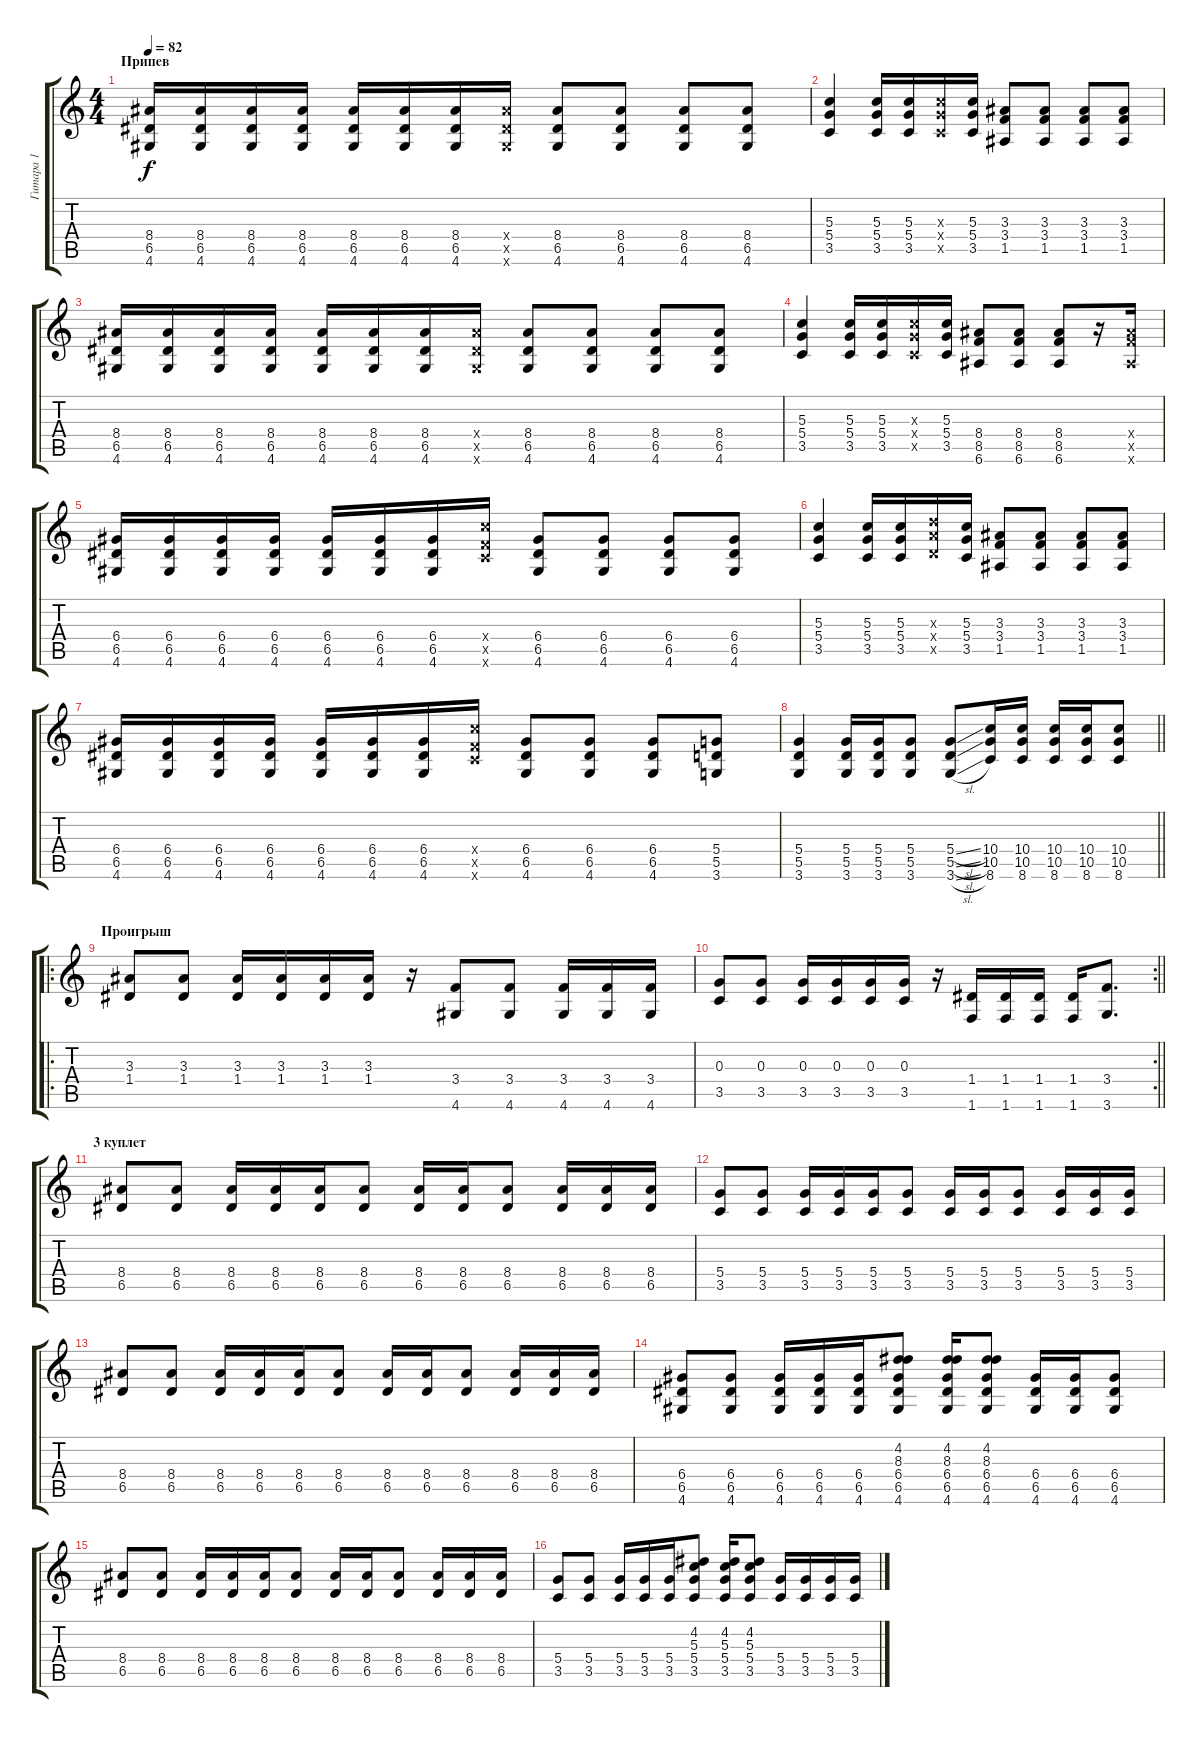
\track ("Гитара 1" "Гитара 1") {instrument electricguitarjazz}
\staff {score tabs}
\tuning (E4 B3 G3 D3 A2 E2) {hide}
\ts (4 4)
\section ("" "Припев")
\tempo 82
\clef g2
\ks c
(8.4 6.5 4.6).16{dy f instrument distortionguitar} (8.4 6.5 4.6).16 (8.4 6.5 4.6).16 (8.4 6.5 4.6).16 (8.4 6.5 4.6).16 (8.4 6.5 4.6).16 (8.4 6.5 4.6).16 (8.4{x} 6.5{x} 4.6{x}).16 (8.4 6.5 4.6).8 (8.4 6.5 4.6).8 (8.4 6.5 4.6).8 (8.4 6.5 4.6).8 |
(5.3 5.4 3.5).4 (5.3 5.4 3.5).16 (5.3 5.4 3.5).16 (5.3{x} 5.4{x} 3.5{x}).16 (5.3 5.4 3.5).16 (3.3 3.4 1.5).8 (3.3 3.4 1.5).8 (3.3 3.4 1.5).8 (3.3 3.4 1.5).8 |
(8.4 6.5 4.6).16 (8.4 6.5 4.6).16 (8.4 6.5 4.6).16 (8.4 6.5 4.6).16 (8.4 6.5 4.6).16 (8.4 6.5 4.6).16 (8.4 6.5 4.6).16 (8.4{x} 6.5{x} 4.6{x}).16 (8.4 6.5 4.6).8 (8.4 6.5 4.6).8 (8.4 6.5 4.6).8 (8.4 6.5 4.6).8 |
(5.3 5.4 3.5).4 (5.3 5.4 3.5).16 (5.3 5.4 3.5).16 (5.3{x} 5.4{x} 3.5{x}).16 (5.3 5.4 3.5).16 (8.4 8.5 6.6).8 (8.4 8.5 6.6).8 (8.4 8.5 6.6).8 r.16 (8.4{x} 8.5{x} 6.6{x}).16 |
(6.4 6.5 4.6).16 (6.4 6.5 4.6).16 (6.4 6.5 4.6).16 (6.4 6.5 4.6).16 (6.4 6.5 4.6).16 (6.4 6.5 4.6).16 (6.4 6.5 4.6).16 (10.4{x} 8.5{x} 8.6{x}).16 (6.4 6.5 4.6).8 (6.4 6.5 4.6).8 (6.4 6.5 4.6).8 (6.4 6.5 4.6).8 |
(5.3 5.4 3.5).4 (5.3 5.4 3.5).16 (5.3 5.4 3.5).16 (7.3{x} 7.4{x} 5.5{x}).16 (5.3 5.4 3.5).16 (3.3 3.4 1.5).8 (3.3 3.4 1.5).8 (3.3 3.4 1.5).8 (3.3 3.4 1.5).8 |
(6.4 6.5 4.6).16 (6.4 6.5 4.6).16 (6.4 6.5 4.6).16 (6.4 6.5 4.6).16 (6.4 6.5 4.6).16 (6.4 6.5 4.6).16 (6.4 6.5 4.6).16 (10.4{x} 8.5{x} 8.6{x}).16 (6.4 6.5 4.6).8 (6.4 6.5 4.6).8 (6.4 6.5 4.6).8 (5.4 5.5 3.6).8 |
\barLineRight lightlight
(5.4 5.5 3.6).4 (5.4 5.5 3.6).16 (5.4 5.5 3.6).16 (5.4 5.5 3.6).8 (5.4{sl} 5.5{sl} 3.6{sl}).8 (10.4 10.5 8.6).16 (10.4 10.5 8.6).16 (10.4 10.5 8.6).16 (10.4 10.5 8.6).16 (10.4 10.5 8.6).8 |
\ro
\section ("" "Проигрыш")
(3.3 1.4).8{instrument overdrivenguitar} (3.3 1.4).8 (3.3 1.4).16 (3.3 1.4).16 (3.3 1.4).16 (3.3 1.4).16 r.16 (3.4 4.6).8 (3.4 4.6).8 (3.4 4.6).16 (3.4 4.6).16 (3.4 4.6).16 |
\rc 2
\barLineRight lightlight
(0.3 3.5).8 (0.3 3.5).8 (0.3 3.5).16 (0.3 3.5).16 (0.3 3.5).16 (0.3 3.5).16 r.16 (1.4 1.6).16 (1.4 1.6).16 (1.4 1.6).16 (1.4 1.6).16 (3.4 3.6).8{d} |
\section ("" "3 куплет")
(8.4 6.5).8{volume 13 instrument overdrivenguitar} (8.4 6.5).8 (8.4 6.5).16 (8.4 6.5).16 (8.4 6.5).16 (8.4 6.5).8 (8.4 6.5).16 (8.4 6.5).16 (8.4 6.5).8 (8.4 6.5).16 (8.4 6.5).16 (8.4 6.5).16 |
(5.4 3.5).8 (5.4 3.5).8 (5.4 3.5).16 (5.4 3.5).16 (5.4 3.5).16 (5.4 3.5).8 (5.4 3.5).16 (5.4 3.5).16 (5.4 3.5).8 (5.4 3.5).16 (5.4 3.5).16 (5.4 3.5).16 |
(8.4 6.5).8 (8.4 6.5).8 (8.4 6.5).16 (8.4 6.5).16 (8.4 6.5).16 (8.4 6.5).8 (8.4 6.5).16 (8.4 6.5).16 (8.4 6.5).8 (8.4 6.5).16 (8.4 6.5).16 (8.4 6.5).16 |
(6.4 6.5 4.6).8 (6.4 6.5 4.6).8 (6.4 6.5 4.6).16 (6.4 6.5 4.6).16 (6.4 6.5 4.6).16 (4.2 8.3 6.4 6.5 4.6).8 (4.2 8.3 6.4 6.5 4.6).16 (4.2 8.3 6.4 6.5 4.6).8 (6.4 6.5 4.6).16 (6.4 6.5 4.6).16 (6.4 6.5 4.6).8 |
(8.4 6.5).8 (8.4 6.5).8 (8.4 6.5).16 (8.4 6.5).16 (8.4 6.5).16 (8.4 6.5).8 (8.4 6.5).16 (8.4 6.5).16 (8.4 6.5).8 (8.4 6.5).16 (8.4 6.5).16 (8.4 6.5).16 |
(5.4 3.5).8 (5.4 3.5).8 (5.4 3.5).16 (5.4 3.5).16 (5.4 3.5).16 (4.2 5.3 5.4 3.5).8 (4.2 5.3 5.4 3.5).16 (4.2 5.3 5.4 3.5).8 (5.4 3.5).16 (5.4 3.5).16 (5.4 3.5).16 (5.4 3.5).16
